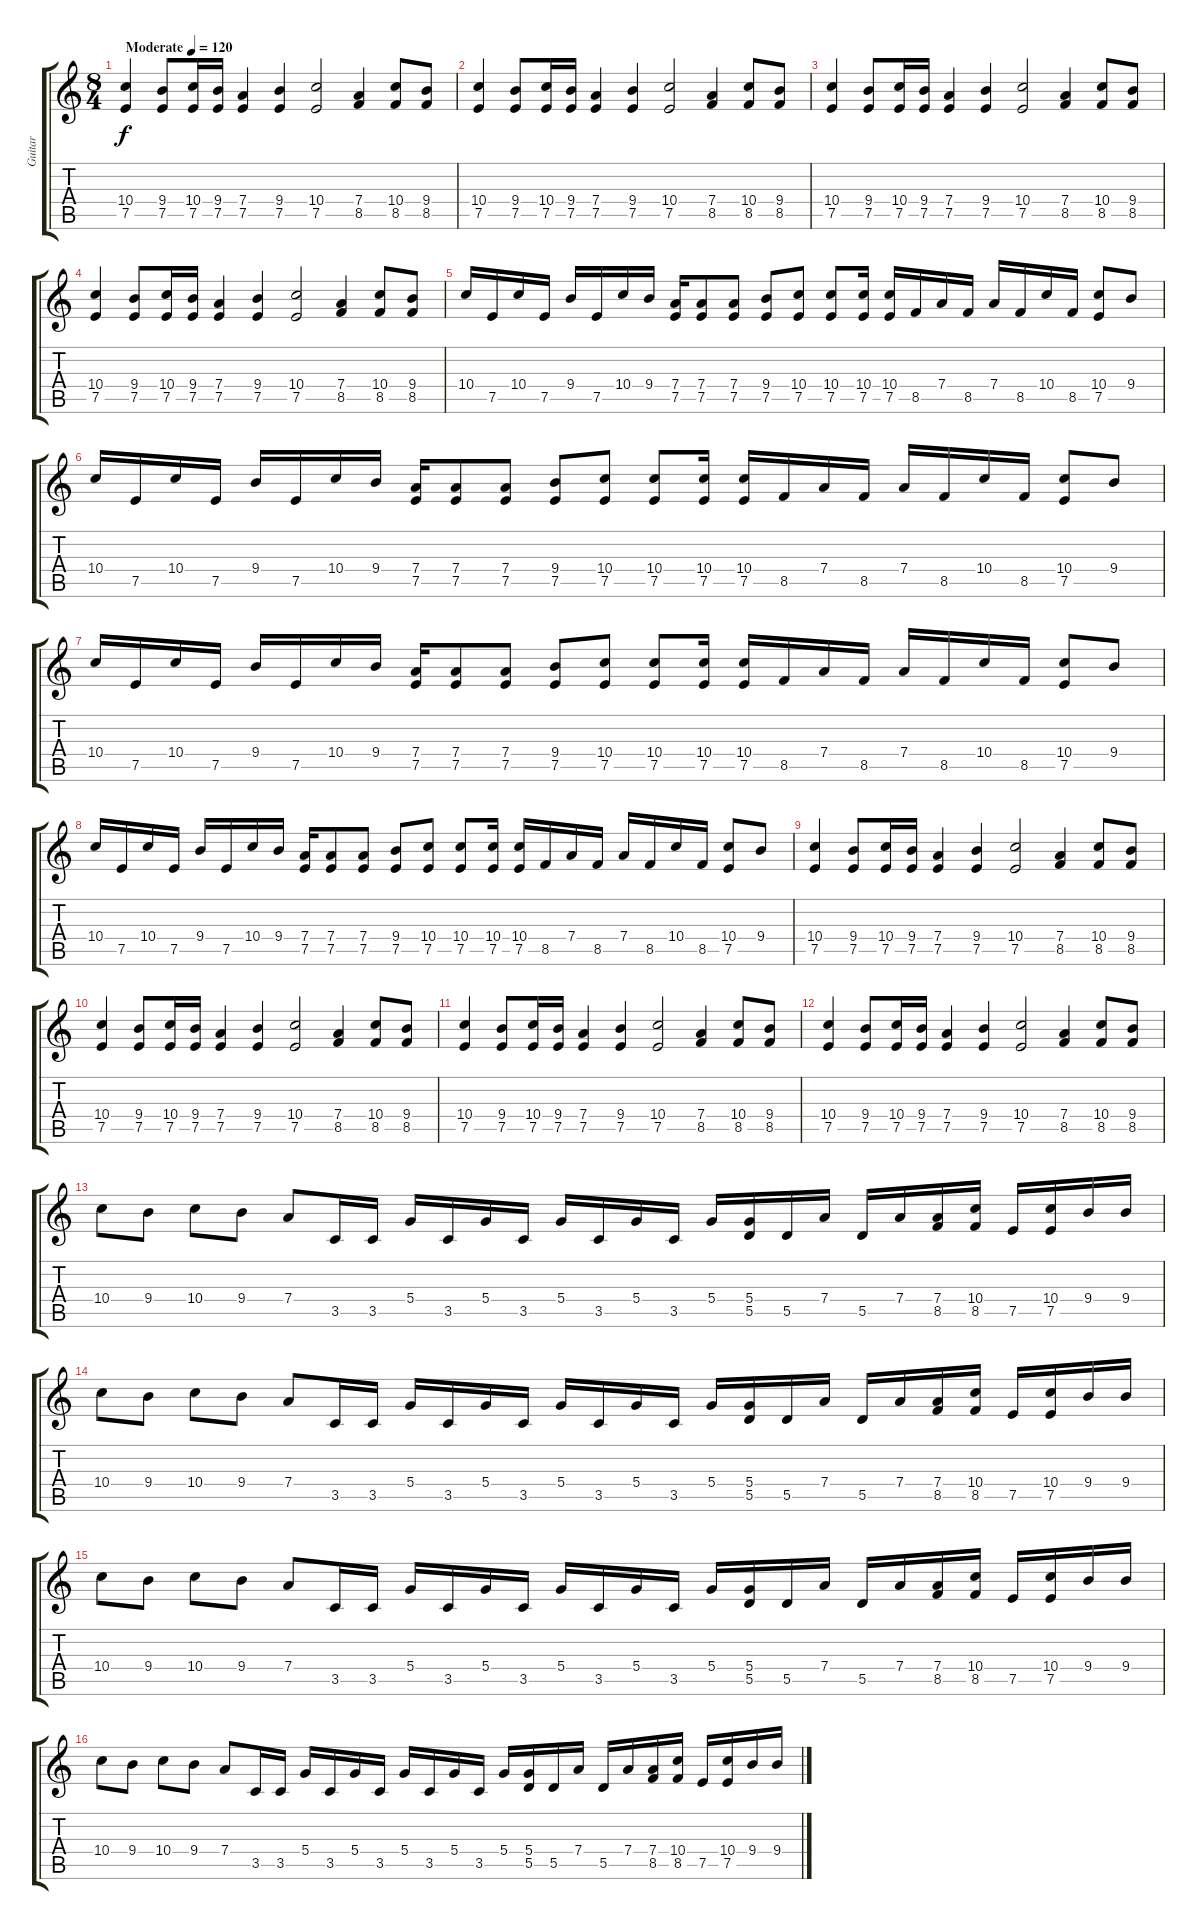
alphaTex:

\track ("Guitar" "Guitar") {instrument acousticguitarsteel}
\staff {score tabs}
\tuning (E4 B3 G3 D3 A2 E2) {hide}
\ts (8 4)
\tempo (120 "Moderate")
\clef g2
\ks c
(10.4 7.5).4{dy f instrument acousticguitarsteel} (9.4 7.5).8 (10.4 7.5).16 (9.4 7.5).16 (7.4 7.5).4 (9.4 7.5).4 (10.4 7.5).2 (7.4 8.5).4 (10.4 8.5).8 (9.4 8.5).8 |
(10.4 7.5).4 (9.4 7.5).8 (10.4 7.5).16 (9.4 7.5).16 (7.4 7.5).4 (9.4 7.5).4 (10.4 7.5).2 (7.4 8.5).4 (10.4 8.5).8 (9.4 8.5).8 |
(10.4 7.5).4 (9.4 7.5).8 (10.4 7.5).16 (9.4 7.5).16 (7.4 7.5).4 (9.4 7.5).4 (10.4 7.5).2 (7.4 8.5).4 (10.4 8.5).8 (9.4 8.5).8 |
(10.4 7.5).4 (9.4 7.5).8 (10.4 7.5).16 (9.4 7.5).16 (7.4 7.5).4 (9.4 7.5).4 (10.4 7.5).2 (7.4 8.5).4 (10.4 8.5).8 (9.4 8.5).8 |
10.4.16 7.5.16 10.4.16 7.5.16 9.4.16 7.5.16 10.4.16 9.4.16 (7.4 7.5).16 (7.4 7.5).8 (7.4 7.5).8 (9.4 7.5).8 (10.4 7.5).8 (10.4 7.5).8 (10.4 7.5).16 (10.4 7.5).16 8.5.16 7.4.16 8.5.16 7.4.16 8.5.16 10.4.16 8.5.16 (10.4 7.5).8 9.4.8 |
10.4.16 7.5.16 10.4.16 7.5.16 9.4.16 7.5.16 10.4.16 9.4.16 (7.4 7.5).16 (7.4 7.5).8 (7.4 7.5).8 (9.4 7.5).8 (10.4 7.5).8 (10.4 7.5).8 (10.4 7.5).16 (10.4 7.5).16 8.5.16 7.4.16 8.5.16 7.4.16 8.5.16 10.4.16 8.5.16 (10.4 7.5).8 9.4.8 |
10.4.16 7.5.16 10.4.16 7.5.16 9.4.16 7.5.16 10.4.16 9.4.16 (7.4 7.5).16 (7.4 7.5).8 (7.4 7.5).8 (9.4 7.5).8 (10.4 7.5).8 (10.4 7.5).8 (10.4 7.5).16 (10.4 7.5).16 8.5.16 7.4.16 8.5.16 7.4.16 8.5.16 10.4.16 8.5.16 (10.4 7.5).8 9.4.8 |
10.4.16 7.5.16 10.4.16 7.5.16 9.4.16 7.5.16 10.4.16 9.4.16 (7.4 7.5).16 (7.4 7.5).8 (7.4 7.5).8 (9.4 7.5).8 (10.4 7.5).8 (10.4 7.5).8 (10.4 7.5).16 (10.4 7.5).16 8.5.16 7.4.16 8.5.16 7.4.16 8.5.16 10.4.16 8.5.16 (10.4 7.5).8 9.4.8 |
(10.4 7.5).4 (9.4 7.5).8 (10.4 7.5).16 (9.4 7.5).16 (7.4 7.5).4 (9.4 7.5).4 (10.4 7.5).2 (7.4 8.5).4 (10.4 8.5).8 (9.4 8.5).8 |
(10.4 7.5).4 (9.4 7.5).8 (10.4 7.5).16 (9.4 7.5).16 (7.4 7.5).4 (9.4 7.5).4 (10.4 7.5).2 (7.4 8.5).4 (10.4 8.5).8 (9.4 8.5).8 |
(10.4 7.5).4 (9.4 7.5).8 (10.4 7.5).16 (9.4 7.5).16 (7.4 7.5).4 (9.4 7.5).4 (10.4 7.5).2 (7.4 8.5).4 (10.4 8.5).8 (9.4 8.5).8 |
(10.4 7.5).4 (9.4 7.5).8 (10.4 7.5).16 (9.4 7.5).16 (7.4 7.5).4 (9.4 7.5).4 (10.4 7.5).2 (7.4 8.5).4 (10.4 8.5).8 (9.4 8.5).8 |
10.4.8 9.4.8 10.4.8 9.4.8 7.4.8 3.5.16 3.5.16 5.4.16 3.5.16 5.4.16 3.5.16 5.4.16 3.5.16 5.4.16 3.5.16 5.4.16 (5.4 5.5).16 5.5.16 7.4.16 5.5.16 7.4.16 (7.4 8.5).16 (10.4 8.5).16 7.5.16 (10.4 7.5).16 9.4.16 9.4.16 |
10.4.8 9.4.8 10.4.8 9.4.8 7.4.8 3.5.16 3.5.16 5.4.16 3.5.16 5.4.16 3.5.16 5.4.16 3.5.16 5.4.16 3.5.16 5.4.16 (5.4 5.5).16 5.5.16 7.4.16 5.5.16 7.4.16 (7.4 8.5).16 (10.4 8.5).16 7.5.16 (10.4 7.5).16 9.4.16 9.4.16 |
10.4.8 9.4.8 10.4.8 9.4.8 7.4.8 3.5.16 3.5.16 5.4.16 3.5.16 5.4.16 3.5.16 5.4.16 3.5.16 5.4.16 3.5.16 5.4.16 (5.4 5.5).16 5.5.16 7.4.16 5.5.16 7.4.16 (7.4 8.5).16 (10.4 8.5).16 7.5.16 (10.4 7.5).16 9.4.16 9.4.16 |
10.4.8 9.4.8 10.4.8 9.4.8 7.4.8 3.5.16 3.5.16 5.4.16 3.5.16 5.4.16 3.5.16 5.4.16 3.5.16 5.4.16 3.5.16 5.4.16 (5.4 5.5).16 5.5.16 7.4.16 5.5.16 7.4.16 (7.4 8.5).16 (10.4 8.5).16 7.5.16 (10.4 7.5).16 9.4.16 9.4.16
